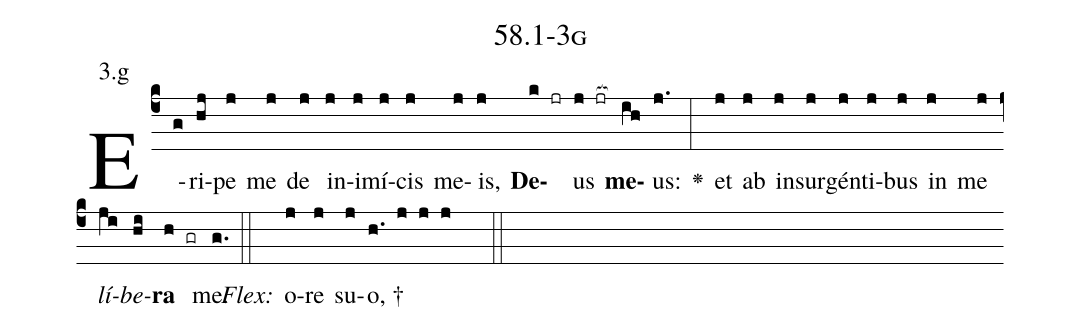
name: 58.1-3g;
annotation: 3.g;
%%
(c4)E(g)ri(hj)pe(j) me(j) de(j) in(j)i(j)mí(j)cis(j) me(j)is,(j) <b>De</b>(k jr)us(j jr[ocb:1{]) <b>me</b>(ih[ocb:0}])us:(j.) <v>\greheightstar</v>(:) et(j) ab(j) in(j)sur(j)gén(j)ti(j)bus(j) in(j) me(j) <i>lí</i>(ji)<i>be</i>(hi)<b>ra</b>(h gr) me.(g.) (::)
<i>Flex:</i>()  o(j)re(j) su(j)o, †(h. j j j  ::)

%E(j) u(j) o(ji) u(hi) a(h) e.(g.) (::)
